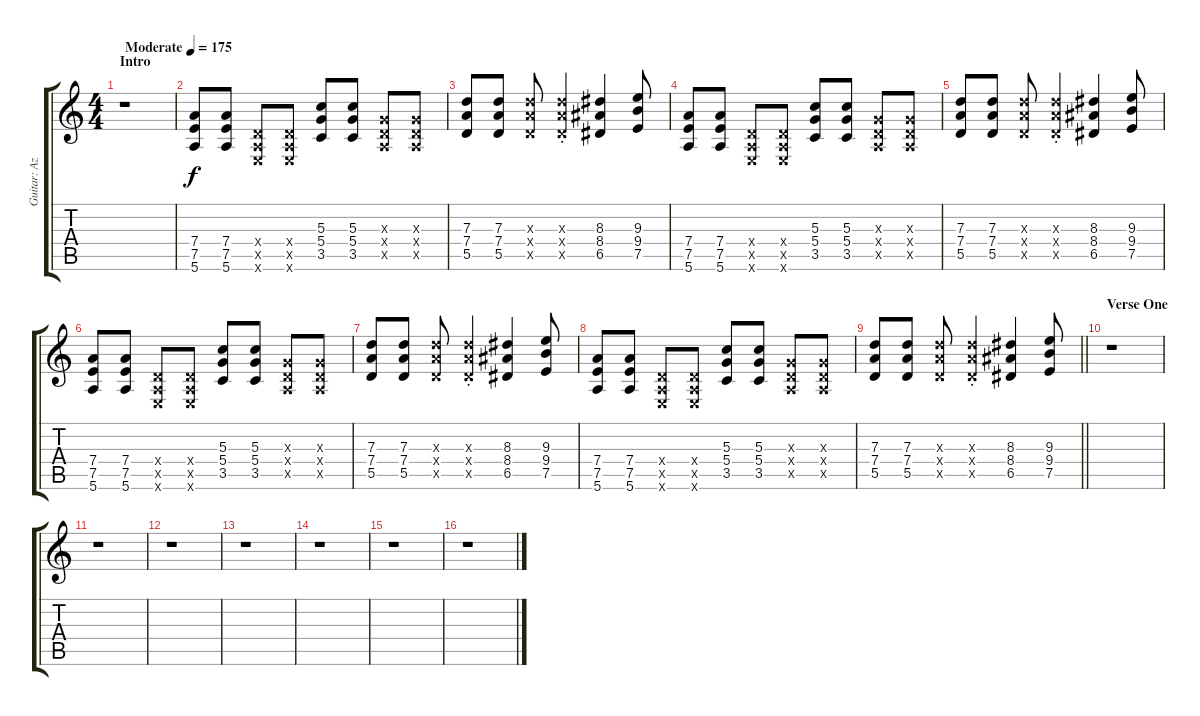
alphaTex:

\track ("Guitar: Azusa" "Guitar: Az") {instrument distortionguitar}
\staff {score tabs}
\tuning (E4 B3 G3 D3 A2 E2) {hide}
\ts (4 4)
\section ("" "Intro")
\tempo (175 "Moderate")
\clef g2
\ks c
r.1{dy f instrument distortionguitar} |
(7.4 7.5 5.6).8 (7.4 7.5 5.6).8 (0.4{x} 0.5{x} 0.6{x}).8 (0.4{x} 0.5{x} 0.6{x}).8 (5.3 5.4 3.5).8 (5.3 5.4 3.5).8 (0.3{x} 0.4{x} 0.5{x}).8 (0.3{x} 0.4{x} 0.5{x}).8 |
(7.3 7.4 5.5).8 (7.3 7.4 5.5).8 (7.3{x} 7.4{x} 5.5{x}).8 (7.3{st x} 7.4{st x} 5.5{st x}).4 (8.3 8.4 6.5).4 (9.3 9.4 7.5).8 |
(7.4 7.5 5.6).8 (7.4 7.5 5.6).8 (0.4{x} 0.5{x} 0.6{x}).8 (0.4{x} 0.5{x} 0.6{x}).8 (5.3 5.4 3.5).8 (5.3 5.4 3.5).8 (0.3{x} 0.4{x} 0.5{x}).8 (0.3{x} 0.4{x} 0.5{x}).8 |
(7.3 7.4 5.5).8 (7.3 7.4 5.5).8 (7.3{x} 7.4{x} 5.5{x}).8 (7.3{st x} 7.4{st x} 5.5{st x}).4 (8.3 8.4 6.5).4 (9.3 9.4 7.5).8 |
(7.4 7.5 5.6).8 (7.4 7.5 5.6).8 (0.4{x} 0.5{x} 0.6{x}).8 (0.4{x} 0.5{x} 0.6{x}).8 (5.3 5.4 3.5).8 (5.3 5.4 3.5).8 (0.3{x} 0.4{x} 0.5{x}).8 (0.3{x} 0.4{x} 0.5{x}).8 |
(7.3 7.4 5.5).8 (7.3 7.4 5.5).8 (7.3{x} 7.4{x} 5.5{x}).8 (7.3{st x} 7.4{st x} 5.5{st x}).4 (8.3 8.4 6.5).4 (9.3 9.4 7.5).8 |
(7.4 7.5 5.6).8 (7.4 7.5 5.6).8 (0.4{x} 0.5{x} 0.6{x}).8 (0.4{x} 0.5{x} 0.6{x}).8 (5.3 5.4 3.5).8 (5.3 5.4 3.5).8 (0.3{x} 0.4{x} 0.5{x}).8 (0.3{x} 0.4{x} 0.5{x}).8 |
\barLineRight lightlight
(7.3 7.4 5.5).8 (7.3 7.4 5.5).8 (7.3{x} 7.4{x} 5.5{x}).8 (7.3{st x} 7.4{st x} 5.5{st x}).4 (8.3 8.4 6.5).4 (9.3 9.4 7.5).8 |
\section ("" "Verse One")
r.1 |
r.1 |
r.1 |
r.1 |
r.1 |
r.1 |
r.1
